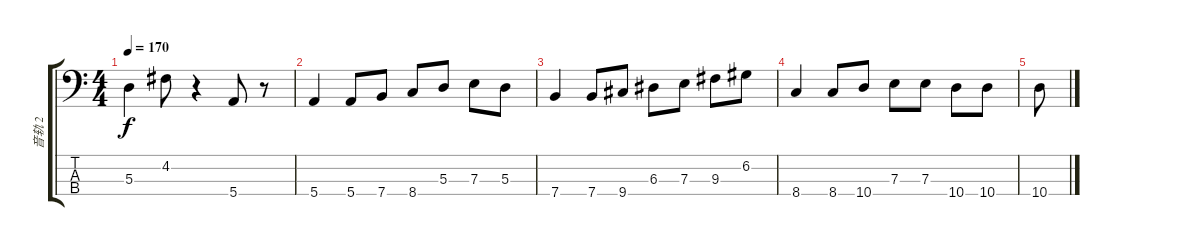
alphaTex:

\track ("音轨 2" "音轨 2") {instrument electricbassfinger}
\staff {score tabs}
\tuning (G2 D2 A1 E1) {hide}
\ts (4 4)
\tempo 170
\clef f4
\ks c
5.3.4{dy f} 4.2.8 r.4 5.4.8 r.8 |
5.4.4 5.4.8 7.4.8 8.4.8 5.3.8 7.3.8 5.3.8 |
7.4.4 7.4.8 9.4.8 6.3.8 7.3.8 9.3.8 6.2.8 |
8.4.4 8.4.8 10.4.8 7.3.8 7.3.8 10.4.8 10.4.8 |
10.4.8
